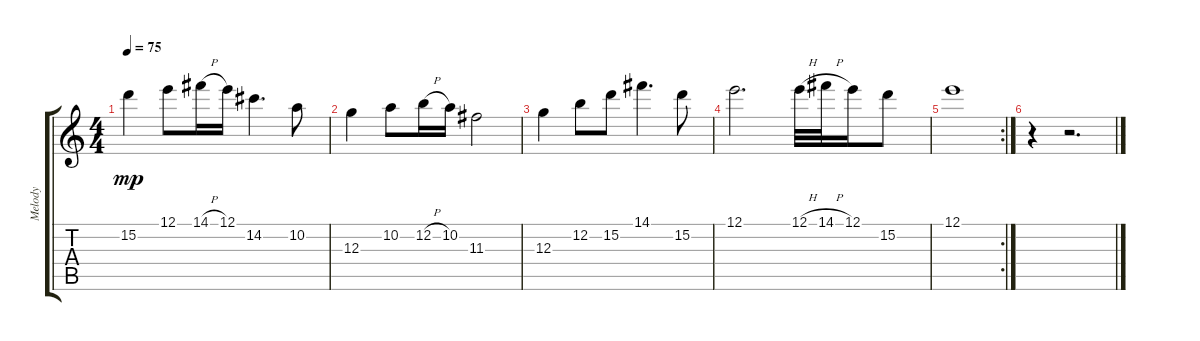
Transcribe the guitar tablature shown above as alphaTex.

\track ("Melody" "Melody") {instrument distortionguitar}
\staff {score tabs}
\tuning (E4 B3 G3 D3 A2 E2) {hide}
\ts (4 4)
\tempo 75
\clef g2
\ks c
15.2.4{dy mp} 12.1.8 14.1{h}.16 12.1.16 14.2.4{d} 10.2.8 |
12.3.4 10.2.8 12.2{h}.16 10.2.16 11.3.2 |
12.3.4 12.2.8 15.2.8 14.1.4{d} 15.2.8 |
12.1.2{d} 12.1{h}.32 14.1{h}.32 12.1.16 15.2.8 |
\rc 2
12.1.1 |
r.4 r.2{d}
